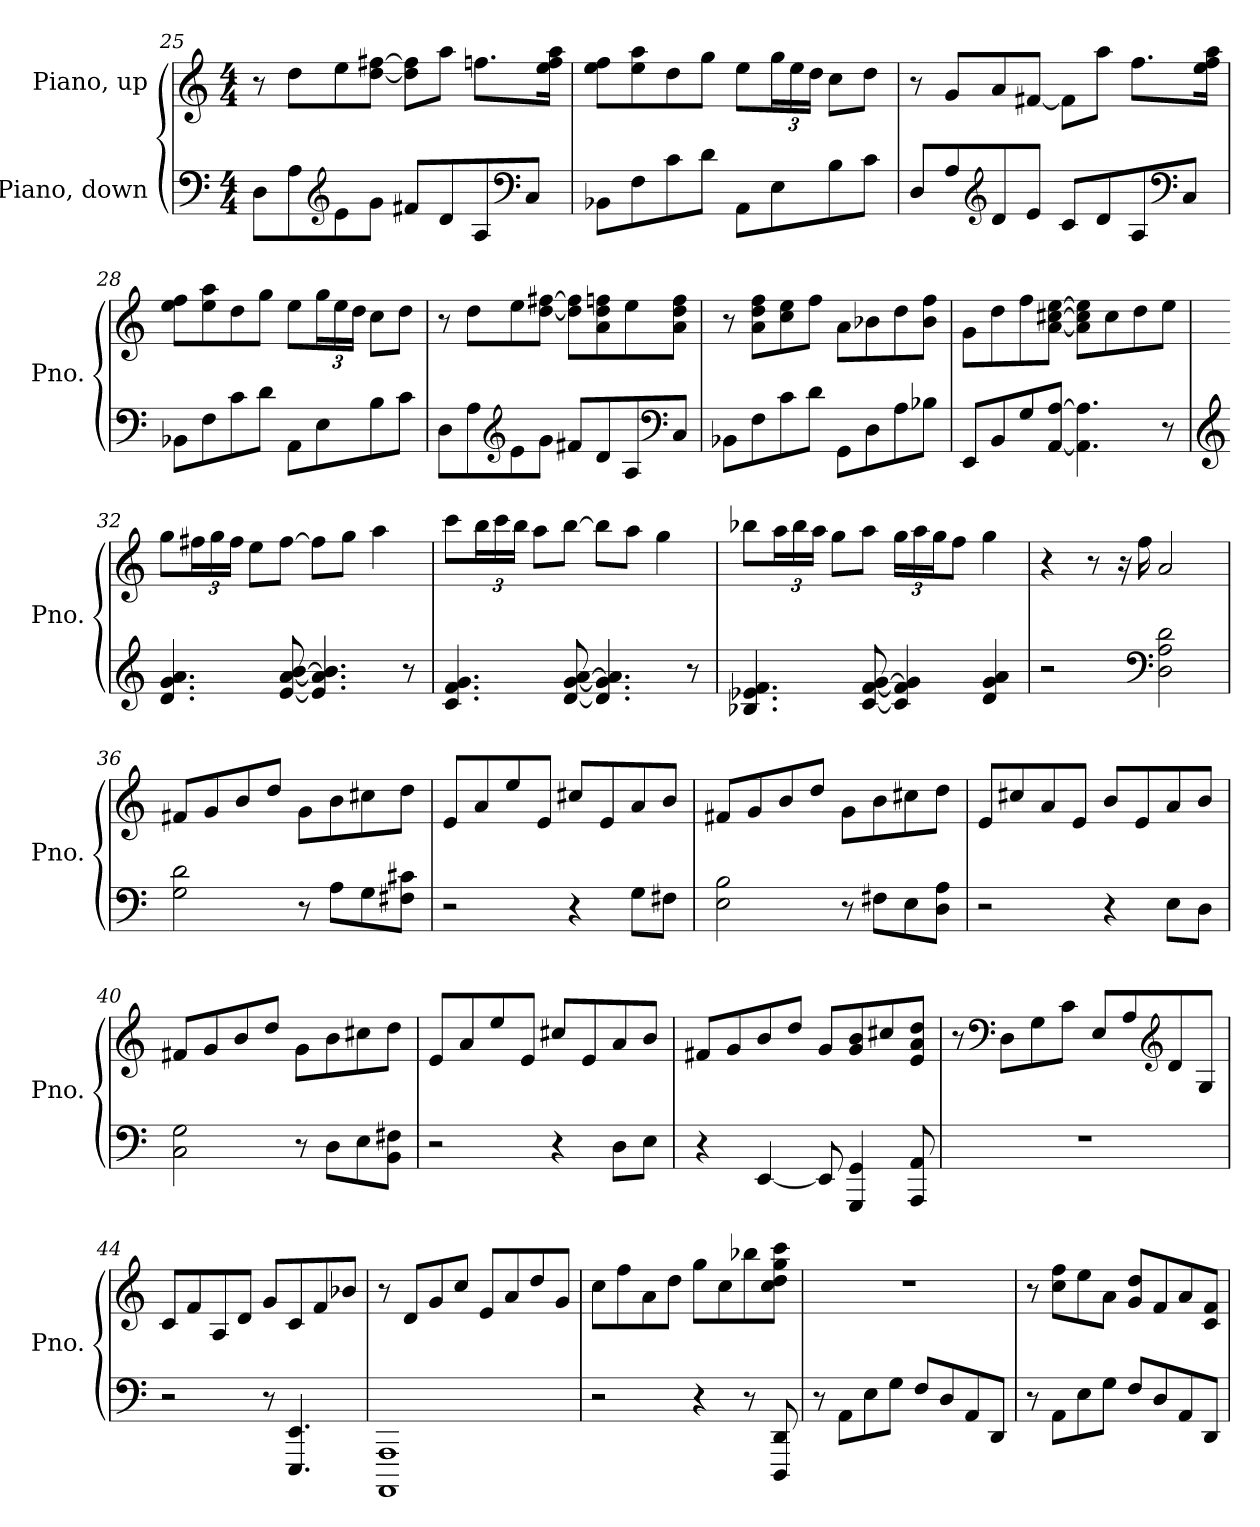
**kern	**kern
*part2	*part1
*staff2	*staff1
*I"Piano, down	*I"Piano, up
*I'Pno.	*I'Pno.
*clefF4	*clefG2
*k[]	*k[]
*M4/4	*M4/4
=25	=25
8D\L	8r
8A\	8dd\L
*clefG2	*
8e\	8ee\
8g\J	[8dd\ [8ff#X\J
8f#X/L	8dd\] 8ff#\]L
8d/	8aa\J
8A/	8.ffn\L
*clefF4	*
8C/J	.
.	16ee\ 16ff\ 16aa\Jk
=26	=26
8BB-X\L	8ee\ 8ff\L
8F\	8ee\ 8aa\
8c\	8dd\
8d\J	8gg\J
8AA\L	8ee\L
*	*Xbrackettup
8E\	24gg\L
.	24ee\
.	24dd\JJ
8B\	8cc\L
8c\J	8dd\J
!!LO:LB:g=z
=27	=27
8D/L	8r
8A/	8g/L
*clefG2	*
8d/	8a/
8e/J	[8f#X/J
8c/L	8f#\L]
8d/	8aa\J
8A/	8.ff\L
*clefF4	*
8C/J	.
.	16ee\ 16ff\ 16aa\Jk
=28	=28
8BB-X\L	8ee\ 8ff\L
8F\	8ee\ 8aa\
8c\	8dd\
8d\J	8gg\J
8AA\L	8ee\L
8E\	24gg\L
.	24ee\
.	24dd\JJ
8B\	8cc\L
8c\J	8dd\J
=29	=29
8D\L	8r
8A\	8dd\L
*clefG2	*
8e\	8ee\
8g\J	[8dd\ [8ff#X\J
8f#X/L	8dd\] 8ff#\]L
8d/	8a\ 8dd\ 8ffn\
8A/	8ee\
*clefF4	*
8C/J	8a\ 8dd\ 8ff\J
!!LO:LB:g=z
=30	=30
8BB-X\L	8r
8F\	8a\ 8dd\ 8ff\L
8c\	8cc\ 8ee\
8d\J	8ff\J
8GG\L	8a\L
8D\	8b-X\
8A\	8dd\
8B-X\J	8b-\ 8ff\J
=31	=31
8EE/L	8g\L
8BB/	8dd\
8G/	8ff\
[8AA/ [8A/J	[8a\ [8cc#X\ [8ee\J
4.AA\] 4.A\]	8a\] 8cc#\] 8ee\]L
.	8cc#\
.	8dd\
8r	8ee\J
=32	=32
*clefG2	*
4.d/ 4.g/ 4.a/	8gg\L
.	24ff#X\L
.	24gg\
.	24ff#\JJ
.	8ee\L
[8e/ [8a/ [8b/	[8ff#\J
4.e/] 4.a/] 4.b/]	8ff#\L]
.	8gg\J
.	4aa\
8r	.
!!LO:LB:g=z
=33	=33
4.c/ 4.f/ 4.g/	8ccc\L
.	24bb\L
.	24ccc\
.	24bb\JJ
.	8aa\L
[8d/ [8g/ [8a/	[8bb\J
4.d/] 4.g/] 4.a/]	8bb\L]
.	8aa\J
.	4gg\
8r	.
=34	=34
4.B-X/ 4.e-X/ 4.f/	8bb-X\L
.	24aa\L
.	24bb-\
.	24aa\JJ
.	8gg\L
[8c/ [8f/ [8g/	8aa\J
4c/] 4f/] 4g/]	24gg\LL
.	24aa\
.	24gg\J
.	8ff\J
4d/ 4g/ 4a/	4gg\
=35	=35
2r	4r
.	8r
.	16r
.	16ff\
*clefF4	*
2D\ 2A\ 2d\	2a/
=36	=36
2G\ 2d\	8f#X/L
.	8g/
.	8b/
.	8dd/J
8r	8g\L
8A\L	8b\
8G\	8cc#X\
8F#X\ 8c#X\J	8dd\J
!!LO:LB:g=z
=37	=37
2r	8e/L
.	8a/
.	8ee/
.	8e/J
4r	8cc#X/L
.	8e/
8G\L	8a/
8F#X\J	8b/J
=38	=38
2E\ 2B\	8f#X/L
.	8g/
.	8b/
.	8dd/J
8r	8g\L
8F#X\L	8b\
8E\	8cc#X\
8D\ 8A\J	8dd\J
=39	=39
2r	8e/L
.	8cc#X/
.	8a/
.	8e/J
4r	8b/L
.	8e/
8E\L	8a/
8D\J	8b/J
=40	=40
2C\ 2G\	8f#X/L
.	8g/
.	8b/
.	8dd/J
8r	8g\L
8D\L	8b\
8E\	8cc#X\
8BB\ 8F#X\J	8dd\J
!!LO:LB:g=z
=41	=41
2r	8e/L
.	8a/
.	8ee/
.	8e/J
4r	8cc#X/L
.	8e/
8D\L	8a/
8E\J	8b/J
=42	=42
4r	8f#X/L
.	8g/
[4EE/	8b/
.	8dd/J
8EE/]	8g/L
4GGG/ 4GG/	8g/ 8b/
.	8cc#X/
8AAA/ 8AA/	8e/ 8a/ 8dd/J
=43	=43
1r	8r
*	*clefF4
.	8D\L
.	8G\
.	8c\J
.	8E/L
.	8A/
*	*clefG2
.	8d/
.	8G/J
=44	=44
2r	8c/L
.	8f/
.	8A/
.	8d/J
8r	8g/L
4.EEE/ 4.EE/	8c/
.	8f/
.	8b-X/J
!!LO:PB:g=z
=45	=45
1AAAA 1AAA	8r
.	8d/L
.	8g/
.	8cc/J
.	8e/L
.	8a/
.	8dd/
.	8g/J
=46	=46
2r	8cc\L
.	8ff\
.	8a\
.	8dd\J
4r	8gg\L
.	8cc\
8r	8bb-X\
8DDD/ 8DD/	8cc\ 8dd\ 8gg\ 8ccc\J
=47	=47
8r	1r
8AA\L	.
8E\	.
8G\J	.
8F/L	.
8D/	.
8AA/	.
8DD/J	.
=48	=48
8r	8r
8AA\L	8cc\ 8ff\L
8E\	8ee\
8G\J	8a\J
8F/L	8g/ 8dd/L
8D/	8f/
8AA/	8a/
8DD/J	8c/ 8f/J
=	=
*-	*-
